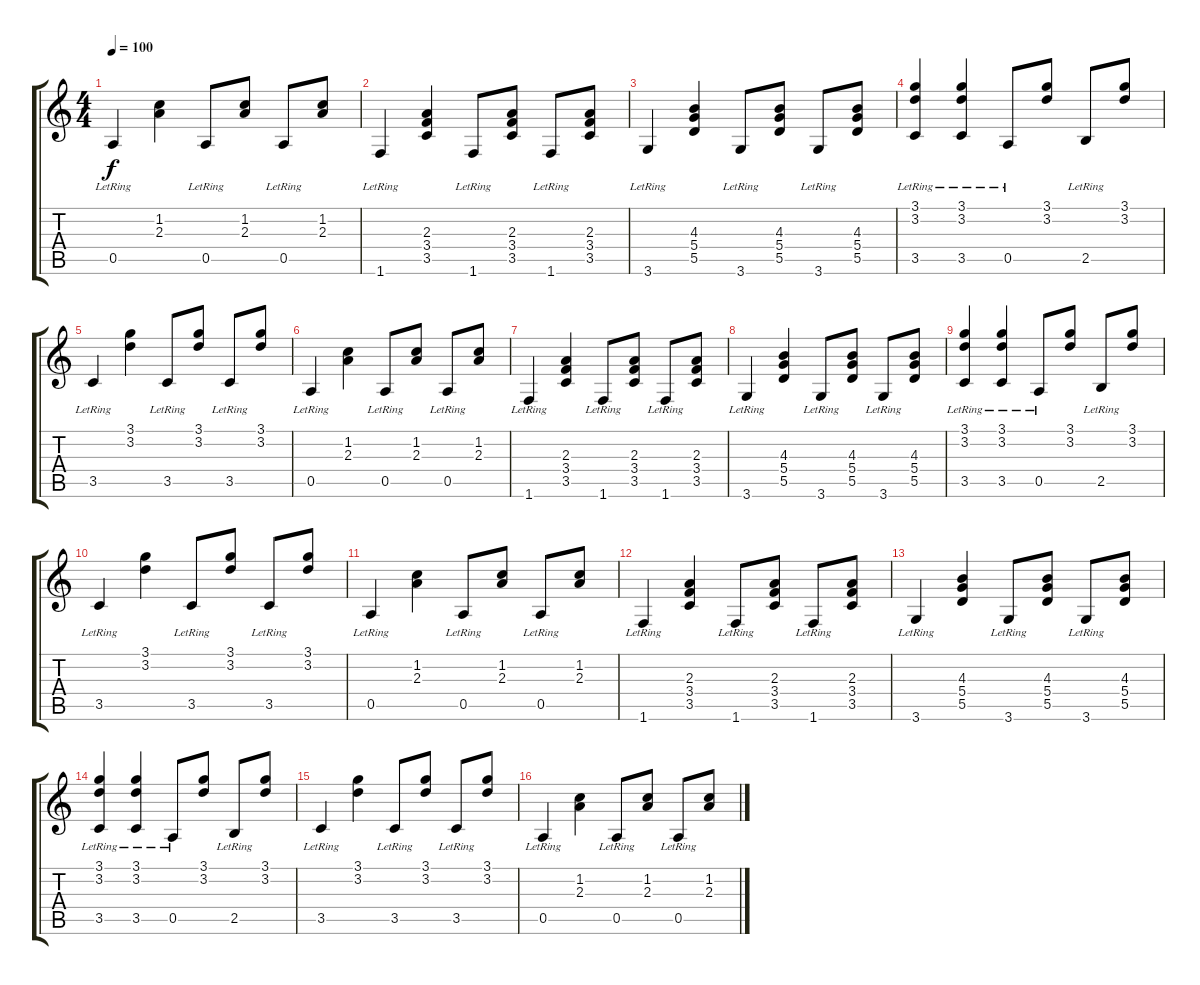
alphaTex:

\track "" {instrument acousticguitarsteel}
\staff {score tabs}
\tuning (E4 B3 G3 D3 A2 E2) {hide}
\ts (4 4)
\tempo 100
\clef g2
\ks c
0.5{lr}.4{dy f} (1.2 2.3).4 0.5{lr}.8 (1.2 2.3).8 0.5{lr}.8 (1.2 2.3).8 |
1.6{lr}.4 (2.3 3.4 3.5).4 1.6{lr}.8 (2.3 3.4 3.5).8 1.6{lr}.8 (2.3 3.4 3.5).8 |
3.6{lr}.4 (4.3 5.4 5.5).4 3.6{lr}.8 (4.3 5.4 5.5).8 3.6{lr}.8 (4.3 5.4 5.5).8 |
(3.1 3.2 3.5{lr}).4 (3.1 3.2 3.5{lr}).4 0.5{lr}.8 (3.1 3.2).8 2.5{lr}.8 (3.1 3.2).8 |
3.5{lr}.4 (3.1 3.2).4 3.5{lr}.8 (3.1 3.2).8 3.5{lr}.8 (3.1 3.2).8 |
0.5{lr}.4 (1.2 2.3).4 0.5{lr}.8 (1.2 2.3).8 0.5{lr}.8 (1.2 2.3).8 |
1.6{lr}.4 (2.3 3.4 3.5).4 1.6{lr}.8 (2.3 3.4 3.5).8 1.6{lr}.8 (2.3 3.4 3.5).8 |
3.6{lr}.4 (4.3 5.4 5.5).4 3.6{lr}.8 (4.3 5.4 5.5).8 3.6{lr}.8 (4.3 5.4 5.5).8 |
(3.1 3.2 3.5{lr}).4 (3.1 3.2 3.5{lr}).4 0.5{lr}.8 (3.1 3.2).8 2.5{lr}.8 (3.1 3.2).8 |
3.5{lr}.4 (3.1 3.2).4 3.5{lr}.8 (3.1 3.2).8 3.5{lr}.8 (3.1 3.2).8 |
0.5{lr}.4 (1.2 2.3).4 0.5{lr}.8 (1.2 2.3).8 0.5{lr}.8 (1.2 2.3).8 |
1.6{lr}.4 (2.3 3.4 3.5).4 1.6{lr}.8 (2.3 3.4 3.5).8 1.6{lr}.8 (2.3 3.4 3.5).8 |
3.6{lr}.4 (4.3 5.4 5.5).4 3.6{lr}.8 (4.3 5.4 5.5).8 3.6{lr}.8 (4.3 5.4 5.5).8 |
(3.1 3.2 3.5{lr}).4 (3.1 3.2 3.5{lr}).4 0.5{lr}.8 (3.1 3.2).8 2.5{lr}.8 (3.1 3.2).8 |
3.5{lr}.4 (3.1 3.2).4 3.5{lr}.8 (3.1 3.2).8 3.5{lr}.8 (3.1 3.2).8 |
0.5{lr}.4 (1.2 2.3).4 0.5{lr}.8 (1.2 2.3).8 0.5{lr}.8 (1.2 2.3).8
